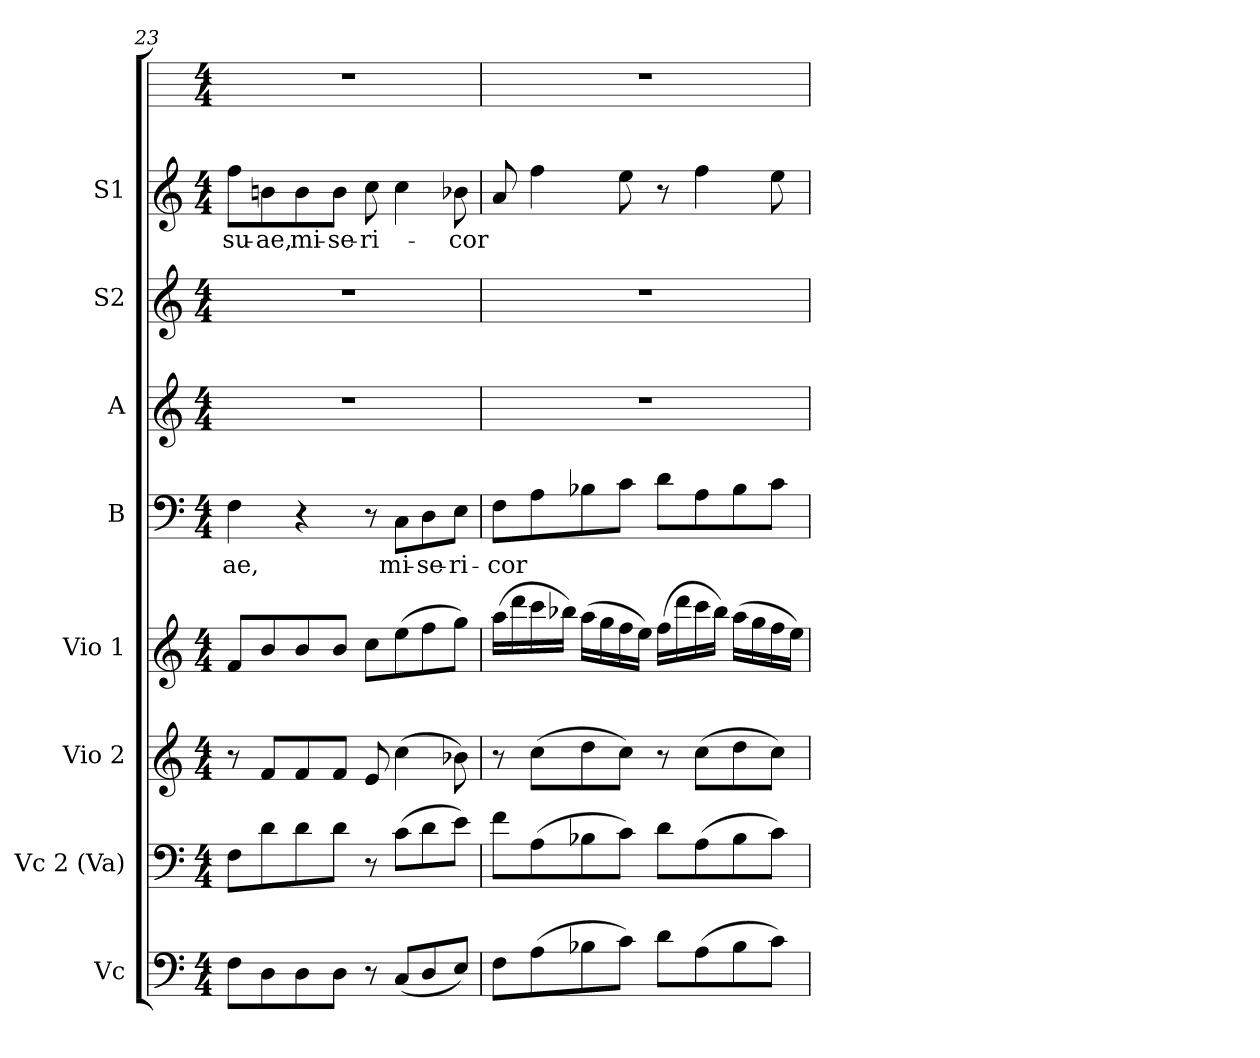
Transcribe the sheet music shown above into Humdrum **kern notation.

**kern	**kern	**kern	**kern	**kern	**text	**kern	**kern	**kern	**text	**kern
*part9	*part8	*part7	*part6	*part5	*part5	*part4	*part3	*part2	*part2	*part1
*staff9	*staff8	*staff7	*staff6	*staff5	*staff5	*staff4	*staff3	*staff2	*staff2	*staff1
*I"Vc	*I"Vc 2 (Va)	*I"Vio 2	*I"Vio 1	*I"B	*	*I"A	*I"S2	*I"S1	*	*
*clefF4	*clefF4	*clefG2	*clefG2	*clefF4	*	*clefG2	*clefG2	*clefG2	*	*
*M4/4	*M4/4	*M4/4	*M4/4	*M4/4	*	*M4/4	*M4/4	*M4/4	*	*M4/4
=23	=23	=23	=23	=23	=23	=23	=23	=23	=23	=23
8F\L	8F\L	8r	8f/L	4F	-ae,	1r	1r	8ff\L	su-	1r
8D\	8d\	8f/L	8b/	.	.	.	.	8bn\	-ae,	.
8D\	8d\	8f/	8b/	4r	.	.	.	8b\	mi-	.
8D\J	8d\J	8f/J	8b/J	.	.	.	.	8b\J	-se-	.
8r	8r	8e	8cc\L	8r	.	.	.	8cc	-ri-	.
(8C/L	(8c\L	(4cc	(8ee\	8C\L	mi-	.	.	4cc	.	.
8D/	8d\	.	8ff\	8D\	-se-	.	.	.	.	.
8E/J)	8e\J)	8b-X)	8gg\J)	8E\J	-ri-	.	.	8b-X	-cor-	.
=24	=24	=24	=24	=24	=24	=24	=24	=24	=24	=24
8F\L	8f\L	8r	(16aa\L	8F\L	-cor-	1r	1r	8a	--	1r
.	.	.	16ddd\	.	.	.	.	.	.	.
(8A\	(8A\	(8cc\L	16ccc\	8A\	--	.	.	4ff	.	.
.	.	.	16bb-X\J)	.	.	.	.	.	.	.
8B-X\	8B-X\	8dd\	(16aa\L	8B-X\	.	.	.	.	.	.
.	.	.	16gg\	.	.	.	.	.	.	.
8c\J)	8c\J)	8cc\J)	16ff\	8c\J	--	.	.	8ee	--	.
.	.	.	16ee\J)	.	.	.	.	.	.	.
8d\L	8d\L	8r	(16ff\L	8d\L	.	.	.	8r	.	.
.	.	.	16ddd\	.	.	.	.	.	.	.
(8A\	(8A\	(8cc\L	16ccc\	8A\	--	.	.	4ff	.	.
.	.	.	16bb-\J)	.	.	.	.	.	.	.
8B-\	8B-\	8dd\	(16aa\L	8B-\	.	.	.	.	.	.
.	.	.	16gg\	.	.	.	.	.	.	.
8c\J)	8c\J)	8cc\J)	16ff\	8c\J	--	.	.	8ee	--	.
.	.	.	16ee\J)	.	.	.	.	.	.	.
=	=	=	=	=	=	=	=	=	=	=
*-	*-	*-	*-	*-	*-	*-	*-	*-	*-	*-
